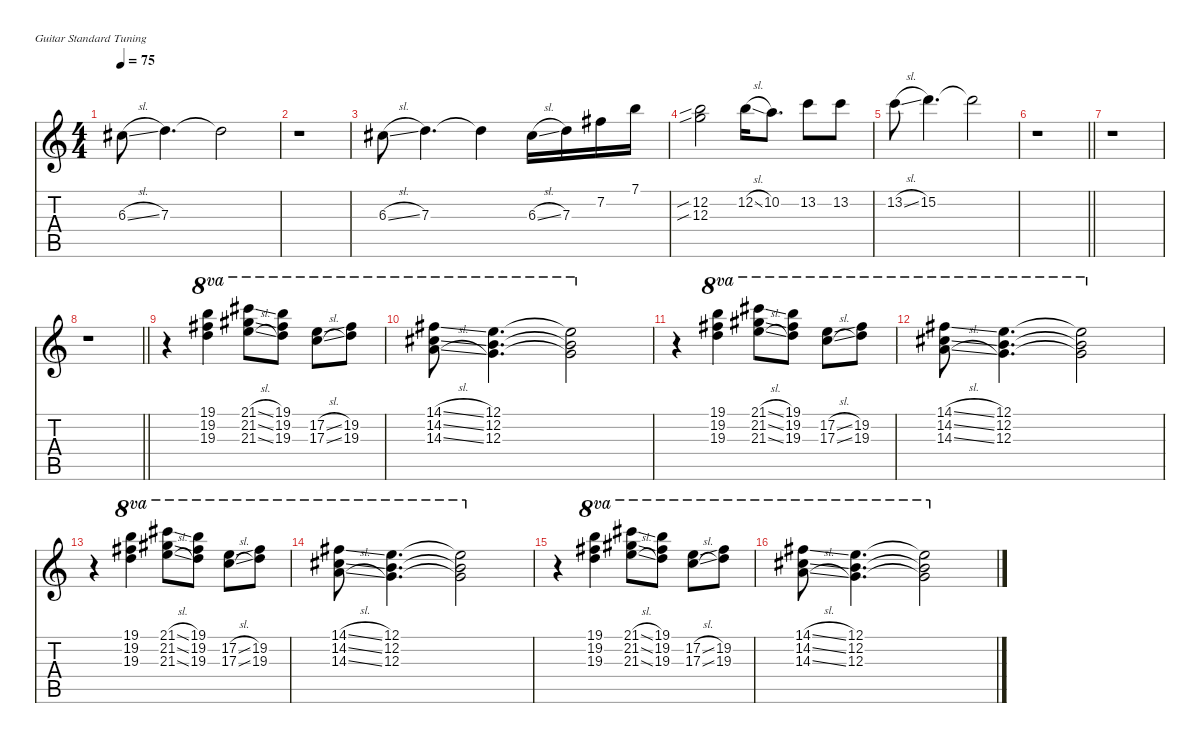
\defaultSystemsLayout 4
\hideDynamics
\bracketExtendMode nobrackets
\singleTrackTrackNamePolicy hidden
\multiTrackTrackNamePolicy hidden
\otherSystemsTrackNameOrientation horizontal
\track ("Jimmy Page (Pedal)" "el.guit.") {instrument electricguitarmuted}
\staff {score tabs}
\tuning (E4 B3 G3 D3 A2 E2)
\ts (4 4)
\tempo 75
\clef g2
\ks c
6.3{sl acc #}.8{dy mf beam Down} 7.3.4{d beam Down} 7.3{t}.2{beam Down} |
r.1{beam Down} |
6.3{sl acc #}.8{beam Down} 7.3.4{d beam Down} 7.3{t}.4{beam Down} 6.3{sl acc #}.16{beam Down} 7.3.16{beam Down} 7.2{acc #}.16{beam Down} 7.1.16{beam Down} |
(12.2{sib} 12.3{sib}).2{beam Down} 12.2{sl}.16{beam Down} 10.2.8{d beam Down} 13.2.8{beam Down} 13.2.8{beam Down} |
13.2{sl}.8{beam Down} 15.2.4{d beam Down} 15.2{t}.2{beam Down} |
\barLineRight lightlight
r.1{beam Down} |
r.1{beam Down} |
\barLineRight lightlight
r.1{beam Down} |
r.4{beam Down} (19.1 19.2{acc #} 19.3).4{ot 8va beam Down} (21.1{sl acc #} 21.2{sl acc #} 21.3{sl}).8{ot 8va beam Down} (19.1 19.2{acc #} 19.3).8{ot 8va beam Down} (17.2{sl} 17.3{sl}).8{ot 8va beam Down} (19.2{acc #} 19.3).8{ot 8va beam Down} |
(14.1{sl acc #} 14.2{sl acc #} 14.3{sl}).8{ot 8va beam Down} (12.1 12.2 12.3).4{d ot 8va beam Down} (12.1{t} 12.2{t} 12.3{t}).2{ot 8va beam Down} |
r.4{beam Down} (19.1 19.2{acc #} 19.3).4{ot 8va beam Down} (21.1{sl acc #} 21.2{sl acc #} 21.3{sl}).8{ot 8va beam Down} (19.1 19.2{acc #} 19.3).8{ot 8va beam Down} (17.2{sl} 17.3{sl}).8{ot 8va beam Down} (19.2{acc #} 19.3).8{ot 8va beam Down} |
(14.1{sl acc #} 14.2{sl acc #} 14.3{sl}).8{ot 8va beam Down} (12.1 12.2 12.3).4{d ot 8va beam Down} (12.1{t} 12.2{t} 12.3{t}).2{ot 8va beam Down} |
r.4{beam Down} (19.1 19.2{acc #} 19.3).4{ot 8va beam Down} (21.1{sl acc #} 21.2{sl acc #} 21.3{sl}).8{ot 8va beam Down} (19.1 19.2{acc #} 19.3).8{ot 8va beam Down} (17.2{sl} 17.3{sl}).8{ot 8va beam Down} (19.2{acc #} 19.3).8{ot 8va beam Down} |
(14.1{sl acc #} 14.2{sl acc #} 14.3{sl}).8{ot 8va beam Down} (12.1 12.2 12.3).4{d ot 8va beam Down} (12.1{t} 12.2{t} 12.3{t}).2{ot 8va beam Down} |
r.4{beam Down} (19.1 19.2{acc #} 19.3).4{ot 8va dy mp beam Down} (21.1{sl acc #} 21.2{sl acc #} 21.3{sl}).8{ot 8va beam Down} (19.1 19.2{acc #} 19.3).8{ot 8va beam Down} (17.2{sl} 17.3{sl}).8{ot 8va beam Down} (19.2{acc #} 19.3).8{ot 8va beam Down} |
(14.1{sl acc #} 14.2{sl acc #} 14.3{sl}).8{ot 8va beam Down} (12.1 12.2 12.3).4{d ot 8va beam Down} (12.1{t} 12.2{t} 12.3{t}).2{ot 8va beam Down}
